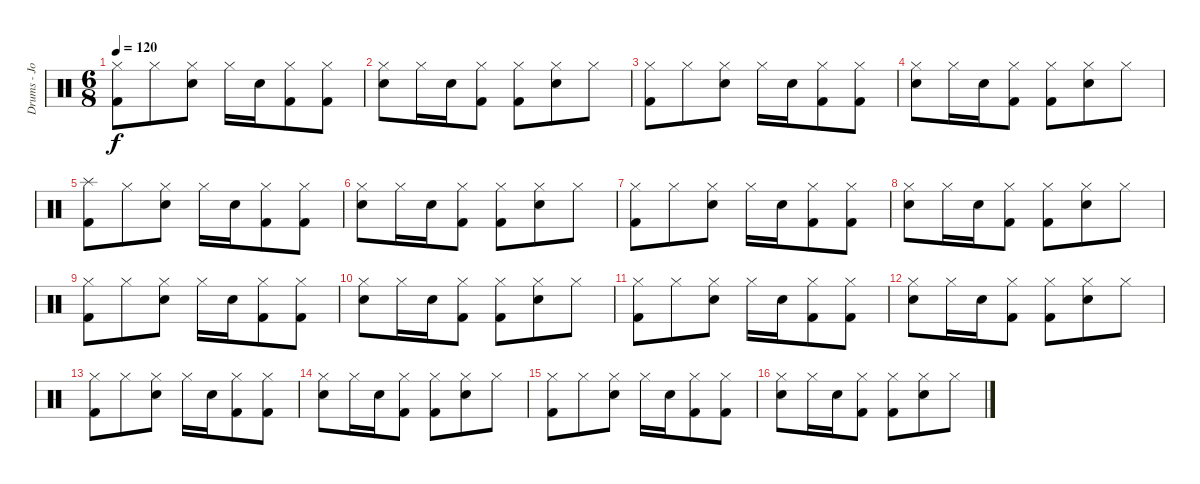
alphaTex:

\track ("Drums - John" "Drums - Jo") {instrument percussion}
\staff {score}
\articulation defaults
\ts (6 8)
\tempo 120
\clef neutral
\ks c
("Hi-Hat (closed)" "Kick (hit) 2").8{dy f} "Hi-Hat (closed)".8 ("Hi-Hat (closed)" "Snare (hit) 2").8 "Hi-Hat (closed)".16 "Snare (hit) 2".16 ("Hi-Hat (closed)" "Kick (hit) 2").8 ("Hi-Hat (closed)" "Kick (hit) 2").8 |
("Hi-Hat (closed)" "Snare (hit) 2").8 "Hi-Hat (closed)".16 "Snare (hit) 2".16 ("Hi-Hat (closed)" "Kick (hit) 2").8 ("Hi-Hat (closed)" "Kick (hit) 2").8 ("Hi-Hat (closed)" "Snare (hit) 2").8 "Hi-Hat (closed)".8 |
("Hi-Hat (closed)" "Kick (hit) 2").8 "Hi-Hat (closed)".8 ("Hi-Hat (closed)" "Snare (hit) 2").8 "Hi-Hat (closed)".16 "Snare (hit) 2".16 ("Hi-Hat (closed)" "Kick (hit) 2").8 ("Hi-Hat (closed)" "Kick (hit) 2").8 |
("Hi-Hat (closed)" "Snare (hit) 2").8 "Hi-Hat (closed)".16 "Snare (hit) 2".16 ("Hi-Hat (closed)" "Kick (hit) 2").8 ("Hi-Hat (closed)" "Kick (hit) 2").8 ("Hi-Hat (closed)" "Snare (hit) 2").8 "Hi-Hat (closed)".8 |
("Splash (hit)" "Kick (hit) 2").8 "Hi-Hat (closed)".8 ("Hi-Hat (closed)" "Snare (hit) 2").8 "Hi-Hat (closed)".16 "Snare (hit) 2".16 ("Hi-Hat (closed)" "Kick (hit) 2").8 ("Hi-Hat (closed)" "Kick (hit) 2").8 |
("Hi-Hat (closed)" "Snare (hit) 2").8 "Hi-Hat (closed)".16 "Snare (hit) 2".16 ("Hi-Hat (closed)" "Kick (hit) 2").8 ("Hi-Hat (closed)" "Kick (hit) 2").8 ("Hi-Hat (closed)" "Snare (hit) 2").8 "Hi-Hat (closed)".8 |
("Hi-Hat (closed)" "Kick (hit) 2").8 "Hi-Hat (closed)".8 ("Hi-Hat (closed)" "Snare (hit) 2").8 "Hi-Hat (closed)".16 "Snare (hit) 2".16 ("Hi-Hat (closed)" "Kick (hit) 2").8 ("Hi-Hat (closed)" "Kick (hit) 2").8 |
("Hi-Hat (closed)" "Snare (hit) 2").8 "Hi-Hat (closed)".16 "Snare (hit) 2".16 ("Hi-Hat (closed)" "Kick (hit) 2").8 ("Hi-Hat (closed)" "Kick (hit) 2").8 ("Hi-Hat (closed)" "Snare (hit) 2").8 "Hi-Hat (closed)".8 |
("Hi-Hat (closed)" "Kick (hit) 2").8 "Hi-Hat (closed)".8 ("Hi-Hat (closed)" "Snare (hit) 2").8 "Hi-Hat (closed)".16 "Snare (hit) 2".16 ("Hi-Hat (closed)" "Kick (hit) 2").8 ("Hi-Hat (closed)" "Kick (hit) 2").8 |
("Hi-Hat (closed)" "Snare (hit) 2").8 "Hi-Hat (closed)".16 "Snare (hit) 2".16 ("Hi-Hat (closed)" "Kick (hit) 2").8 ("Hi-Hat (closed)" "Kick (hit) 2").8 ("Hi-Hat (closed)" "Snare (hit) 2").8 "Hi-Hat (closed)".8 |
("Hi-Hat (closed)" "Kick (hit) 2").8 "Hi-Hat (closed)".8 ("Hi-Hat (closed)" "Snare (hit) 2").8 "Hi-Hat (closed)".16 "Snare (hit) 2".16 ("Hi-Hat (closed)" "Kick (hit) 2").8 ("Hi-Hat (closed)" "Kick (hit) 2").8 |
("Hi-Hat (closed)" "Snare (hit) 2").8 "Hi-Hat (closed)".16 "Snare (hit) 2".16 ("Hi-Hat (closed)" "Kick (hit) 2").8 ("Hi-Hat (closed)" "Kick (hit) 2").8 ("Hi-Hat (closed)" "Snare (hit) 2").8 "Hi-Hat (closed)".8 |
("Hi-Hat (closed)" "Kick (hit) 2").8 "Hi-Hat (closed)".8 ("Hi-Hat (closed)" "Snare (hit) 2").8 "Hi-Hat (closed)".16 "Snare (hit) 2".16 ("Hi-Hat (closed)" "Kick (hit) 2").8 ("Hi-Hat (closed)" "Kick (hit) 2").8 |
("Hi-Hat (closed)" "Snare (hit) 2").8 "Hi-Hat (closed)".16 "Snare (hit) 2".16 ("Hi-Hat (closed)" "Kick (hit) 2").8 ("Hi-Hat (closed)" "Kick (hit) 2").8 ("Hi-Hat (closed)" "Snare (hit) 2").8 "Hi-Hat (closed)".8 |
("Hi-Hat (closed)" "Kick (hit) 2").8 "Hi-Hat (closed)".8 ("Hi-Hat (closed)" "Snare (hit) 2").8 "Hi-Hat (closed)".16 "Snare (hit) 2".16 ("Hi-Hat (closed)" "Kick (hit) 2").8 ("Hi-Hat (closed)" "Kick (hit) 2").8 |
("Hi-Hat (closed)" "Snare (hit) 2").8 "Hi-Hat (closed)".16 "Snare (hit) 2".16 ("Hi-Hat (closed)" "Kick (hit) 2").8 ("Hi-Hat (closed)" "Kick (hit) 2").8 ("Hi-Hat (closed)" "Snare (hit) 2").8 "Hi-Hat (closed)".8
